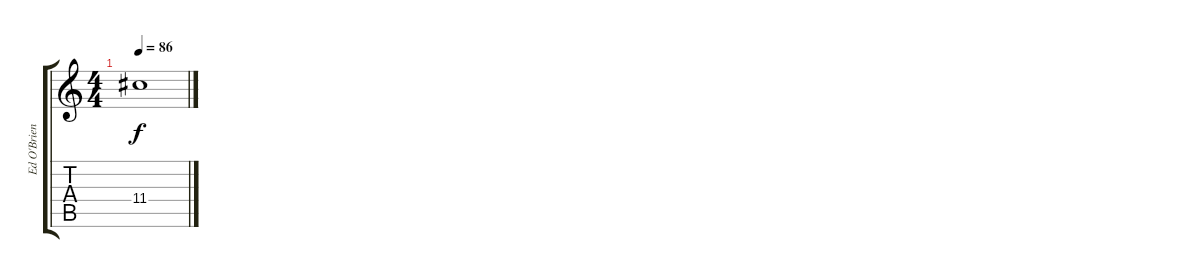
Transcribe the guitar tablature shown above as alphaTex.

\track ("Ed O'Brien" "Ed O'Brien") {instrument overdrivenguitar}
\staff {score tabs}
\tuning (E4 B3 G3 D3 A2 E2) {hide}
\ts (4 4)
\tempo 86
\clef g2
\ks c
11.4.1{dy f}
